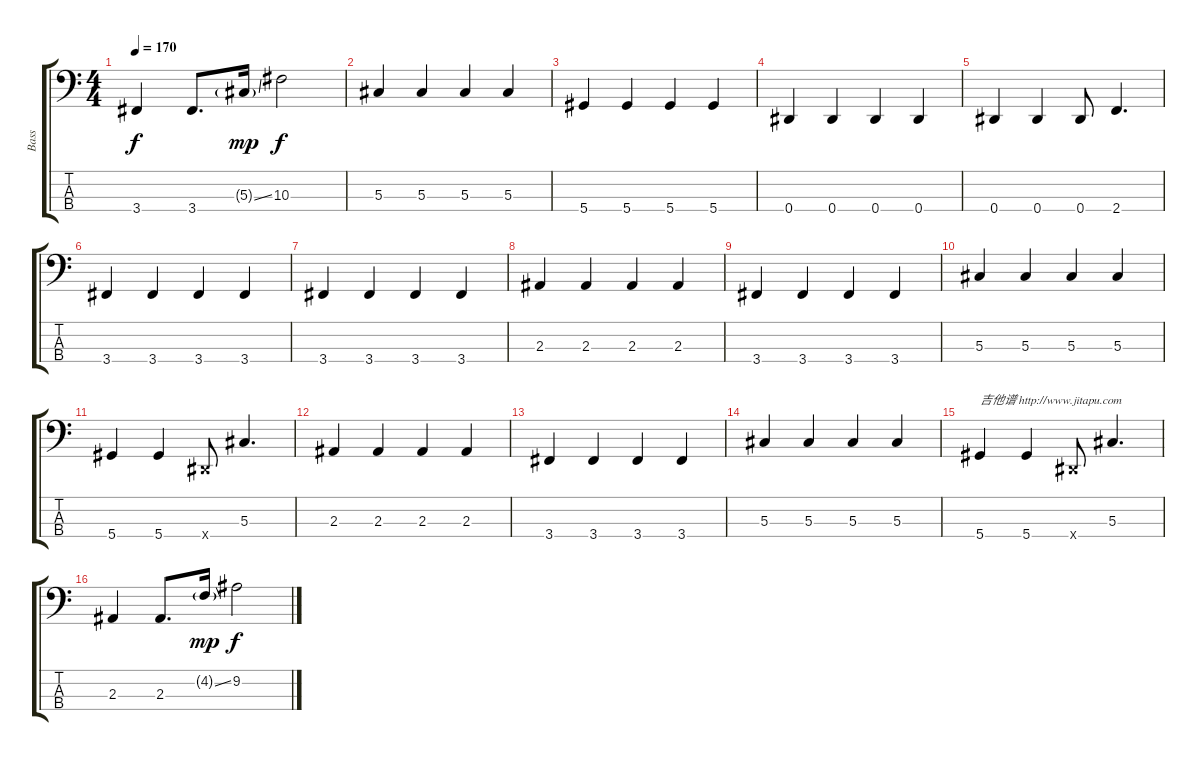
\track ("Bass" "Bass") {instrument electricbassfinger}
\staff {score tabs}
\tuning (Gb2 Db2 Ab1 Eb1) {hide}
\ts (4 4)
\tempo 170
\clef f4
\ks c
3.4.4{dy f} 3.4.8{d} 5.3{ss g}.16{dy mp} 10.3.2{dy f} |
5.3.4 5.3.4 5.3.4 5.3.4 |
5.4.4 5.4.4 5.4.4 5.4.4 |
0.4.4 0.4.4 0.4.4 0.4.4 |
0.4.4 0.4.4 0.4.8 2.4.4{d} |
3.4.4 3.4.4 3.4.4 3.4.4 |
3.4.4 3.4.4 3.4.4 3.4.4 |
2.3.4 2.3.4 2.3.4 2.3.4 |
3.4.4 3.4.4 3.4.4 3.4.4 |
5.3.4 5.3.4 5.3.4 5.3.4 |
5.4.4 5.4.4 0.4{x}.8 5.3.4{d} |
2.3.4 2.3.4 2.3.4 2.3.4 |
3.4.4 3.4.4 3.4.4 3.4.4 |
5.3.4 5.3.4 5.3.4 5.3.4 |
5.4.4{txt "吉他谱 http://www.jitapu.com"} 5.4.4 0.4{x}.8 5.3.4{d} |
2.3.4 2.3.8{d} 4.2{ss g}.16{dy mp} 9.2.2{dy f}
